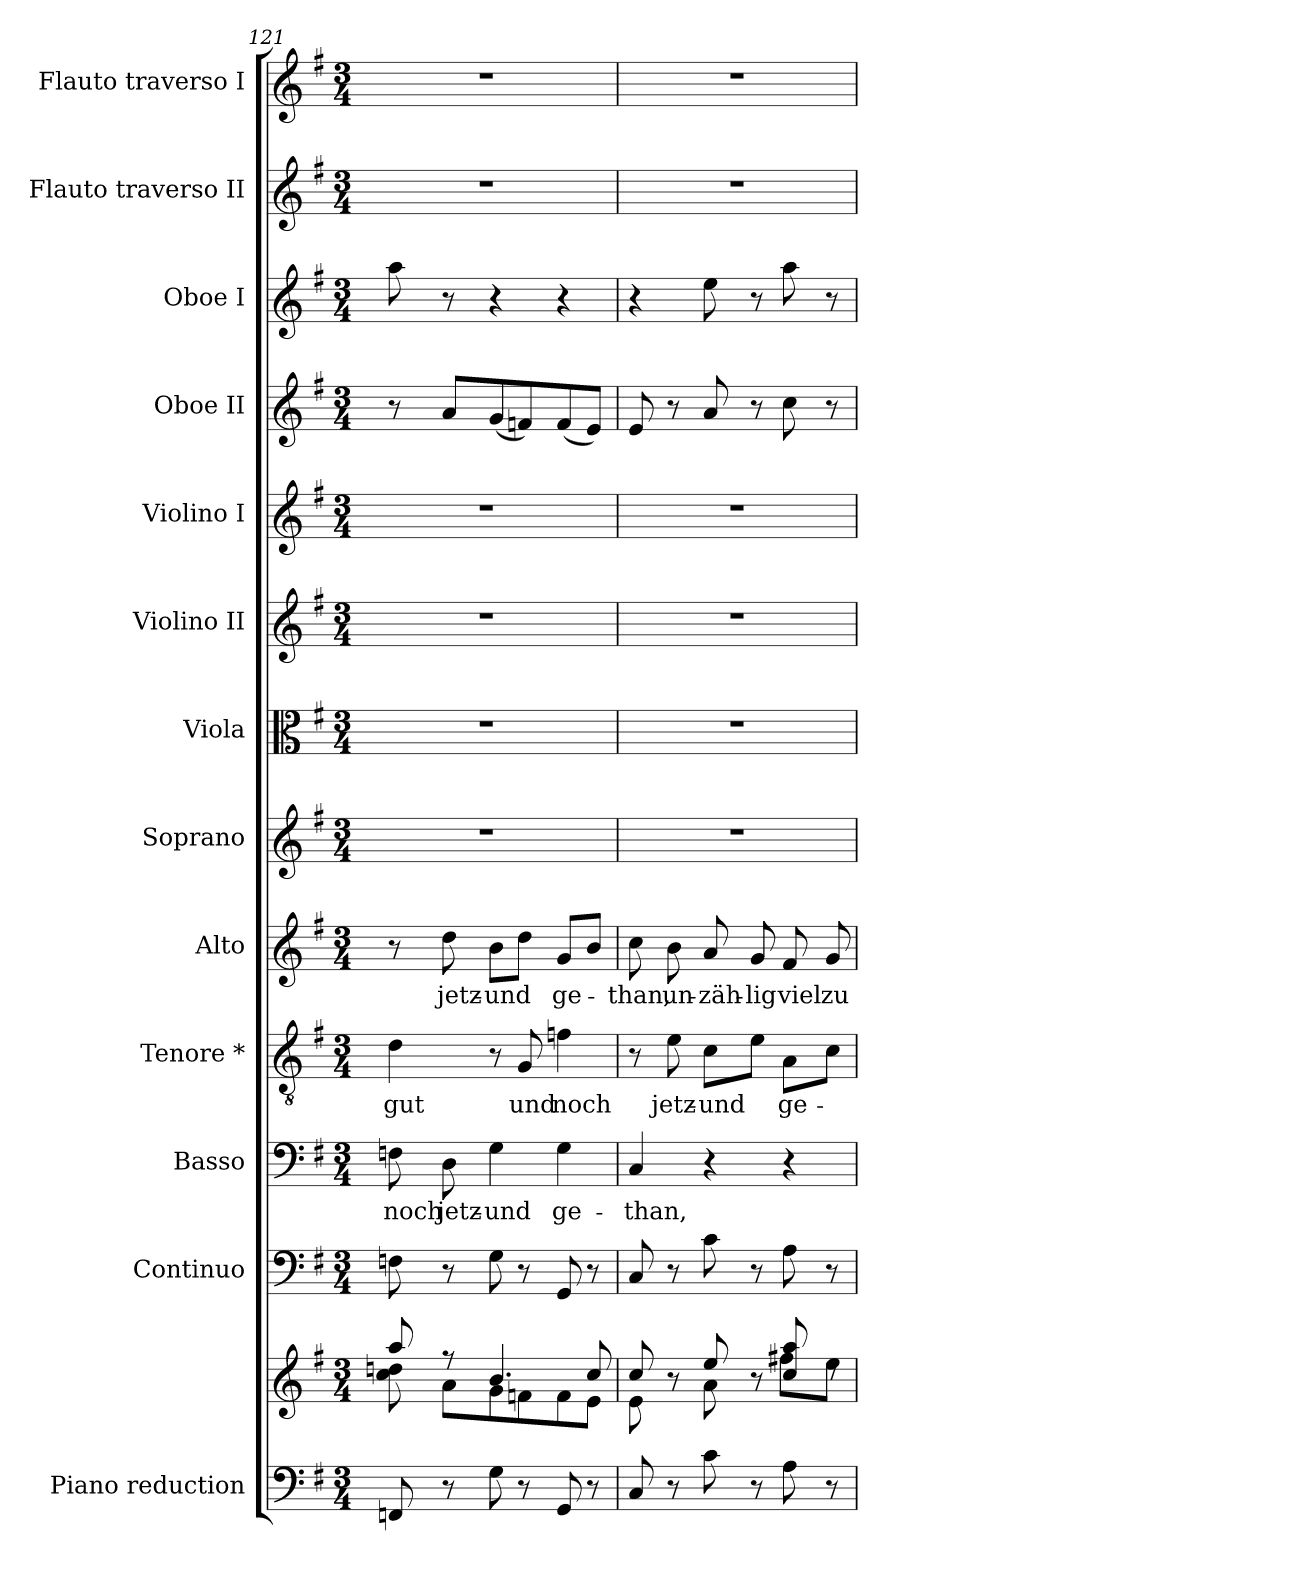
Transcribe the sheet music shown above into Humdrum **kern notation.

**kern	**kern	**kern	**kern	**text	**kern	**text	**kern	**text	**kern	**kern	**kern	**kern	**kern	**kern	**kern	**kern
*part13	*part13	*part12	*part11	*part11	*part10	*part10	*part9	*part9	*part8	*part7	*part6	*part5	*part4	*part3	*part2	*part1
*staff14	*staff13	*staff12	*staff11	*staff11	*staff10	*staff10	*staff9	*staff9	*staff8	*staff7	*staff6	*staff5	*staff4	*staff3	*staff2	*staff1
*I"Piano reduction	*	*I"Continuo	*I"Basso	*	*I"Tenore *	*	*I"Alto	*	*I"Soprano	*I"Viola	*I"Violino II	*I"Violino I	*I"Oboe II	*I"Oboe I	*I"Flauto traverso II	*I"Flauto traverso I
*I'Pno	*	*	*	*	*	*	*	*	*	*I'Vla	*I'Vln	*I'Vln	*I'Ob	*I'Ob	*	*
!!LO:PB:g=z
*clefF4	*clefG2	*clefF4	*clefF4	*	*clefGv2	*	*clefG2	*	*clefG2	*clefC3	*clefG2	*clefG2	*clefG2	*clefG2	*clefG2	*clefG2
*k[f#]	*k[f#]	*k[f#]	*k[f#]	*	*k[f#]	*	*k[f#]	*	*k[f#]	*k[f#]	*k[f#]	*k[f#]	*k[f#]	*k[f#]	*k[f#]	*k[f#]
*M3/4	*M3/4	*M3/4	*M3/4	*	*M3/4	*	*M3/4	*	*M3/4	*M3/4	*M3/4	*M3/4	*M3/4	*M3/4	*M3/4	*M3/4
=121	=121	=121	=121	=121	=121	=121	=121	=121	=121	=121	=121	=121	=121	=121	=121	=121
*	*^	*	*	*	*	*	*	*	*	*	*	*	*	*	*	*
!	!	!	!	!	!LO:LY:b	!	!LO:LY:b	!	!	!	!	!	!	!	!	!	!
8FFn/	8aa/	8cc\ 8ddn\	8Fn\	8Fn\	noch	4d\	gut	8r	.	2.r	2.r	2.r	2.r	8r	8aa\	2.r	2.r
!	!	!	!	!	!LO:LY:b	!	!	!	!LO:LY:b	!	!	!	!	!	!	!	!
8r	8r	8a\L	8r	8D\	jetz-	.	.	8dd\	jetz-	.	.	.	.	8a/L	8r	.	.
!	!	!	!	!	!LO:LY:b	!	!	!	!LO:LY:b	!	!	!	!	!	!	!	!
8G\	4.b/	8g\	8G\	4G\	-und	8r	.	8b\L	-und	.	.	.	.	(<8g/	4r	.	.
!	!	!	!	!	!	!	!LO:LY:b	!	!	!	!	!	!	!	!	!	!
8r	.	8fn\	8r	.	.	8G/	und	8dd\J	.	.	.	.	.	8fn/)	.	.	.
!	!	!	!	!	!LO:LY:b	!	!LO:LY:b	!	!LO:LY:b	!	!	!	!	!	!	!	!
8GG/	.	8f\	8GG/	4G\	ge-	4fn\	noch	8g/L	ge-	.	.	.	.	(<8f/	4r	.	.
8r	8cc/	8e\J	8r	.	.	.	.	8b/J	.	.	.	.	.	8e/J)	.	.	.
=122	=122	=122	=122	=122	=122	=122	=122	=122	=122	=122	=122	=122	=122	=122	=122	=122	=122
!	!	!	!	!	!LO:LY:b	!	!	!	!LO:LY:b	!	!	!	!	!	!	!	!
8C/	8cc/	8e\	8C/	4C/	-than,	8r	.	8cc\	-than,	2.r	2.r	2.r	2.r	8e/	4r	2.r	2.r
!	!	!	!	!	!	!	!LO:LY:b	!	!LO:LY:b	!	!	!	!	!	!	!	!
8r	8r	8ryy	8r	.	.	8e\	jetz-	8b\	un-	.	.	.	.	8r	.	.	.
!	!	!	!	!	!	!	!LO:LY:b	!	!LO:LY:b	!	!	!	!	!	!	!	!
8c\	8ee/	8a\	8c\	4r	.	8c\L	-und	8a/	-zäh-	.	.	.	.	8a/	8ee\	.	.
!	!	!	!	!	!	!	!	!	!LO:LY:b	!	!	!	!	!	!	!	!
8r	8r	8ryy	8r	.	.	8e\J	.	8g/	-lig	.	.	.	.	8r	8r	.	.
!	!	!	!	!	!	!	!LO:LY:b	!	!LO:LY:b	!	!	!	!	!	!	!	!
8A\	8cc/ 8aa/	8ff#X\L	8A\	4r	.	8A\L	ge-	8f#/	viel	.	.	.	.	8cc\	8aa\	.	.
!	!	!	!	!	!	!	!	!	!LO:LY:b	!	!	!	!	!	!	!	!
8r	8rdd	8ee\J	8r	.	.	8c\J	.	8g/	zu	.	.	.	.	8r	8r	.	.
*	*v	*v	*	*	*	*	*	*	*	*	*	*	*	*	*	*	*
=	=	=	=	=	=	=	=	=	=	=	=	=	=	=	=	=
*-	*-	*-	*-	*-	*-	*-	*-	*-	*-	*-	*-	*-	*-	*-	*-	*-
